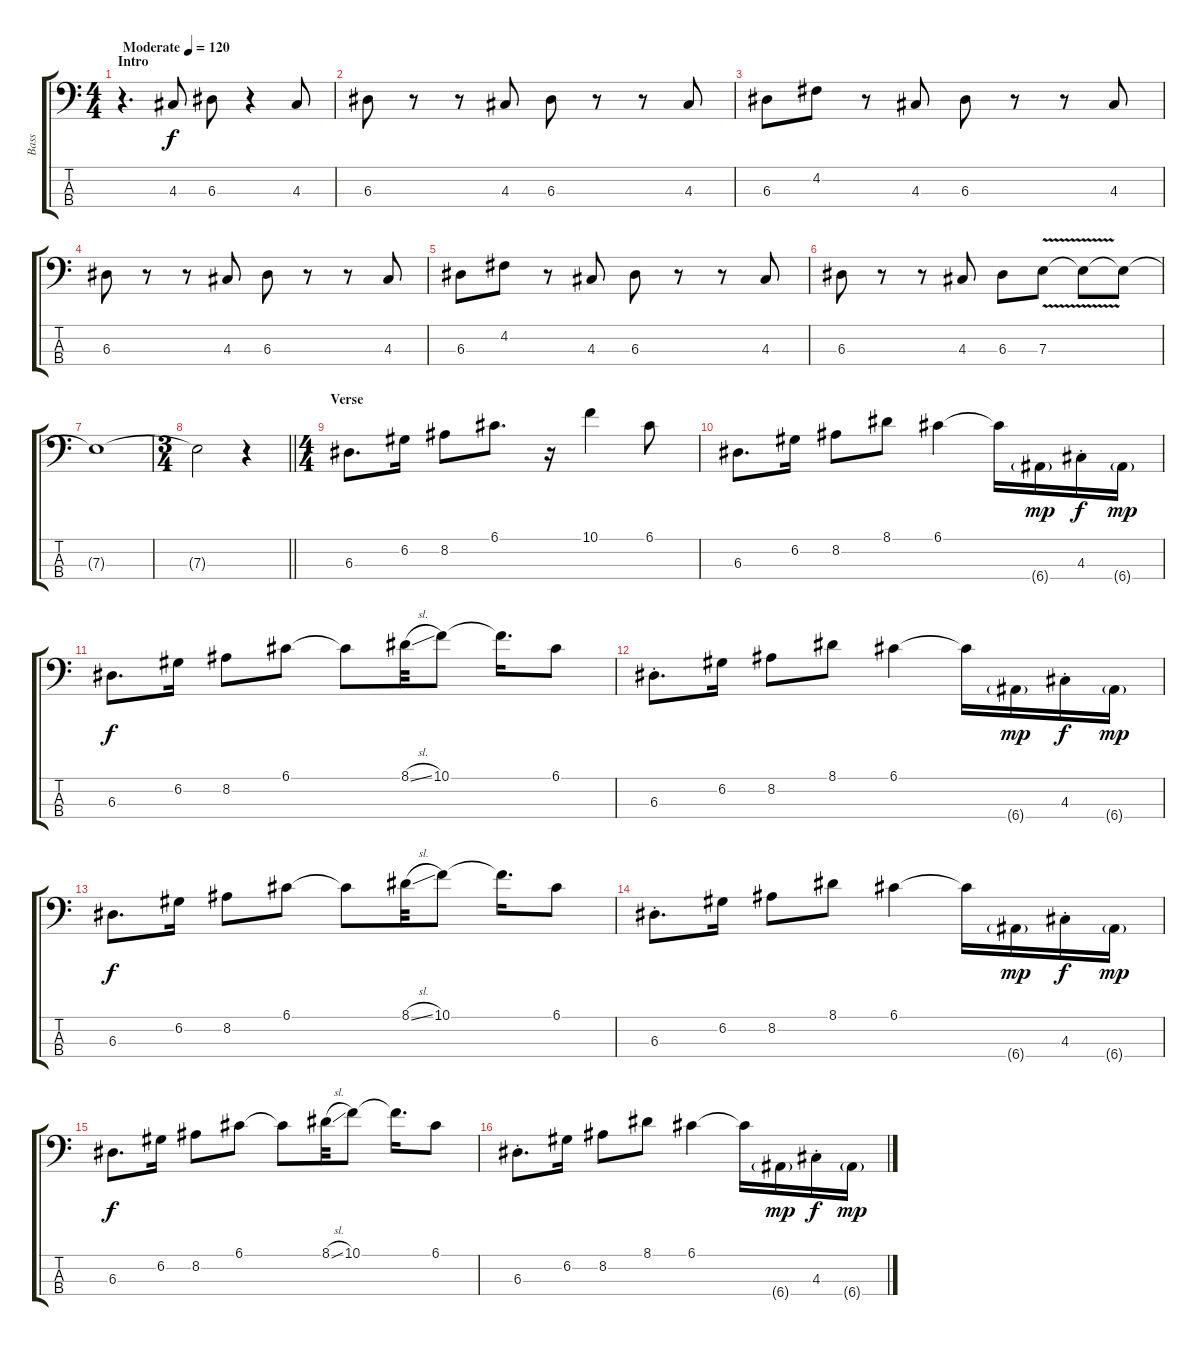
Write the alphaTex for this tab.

\track ("Bass" "Bass") {instrument electricbassfinger}
\staff {score tabs}
\tuning (G2 D2 A1 E1) {hide}
\ts (4 4)
\section ("" "Intro")
\tempo (120 "Moderate")
\clef f4
\ks c
r.4{d dy f instrument electricbassfinger} 4.3.8 6.3.8 r.4 4.3.8 |
6.3.8 r.8 r.8 4.3.8 6.3.8 r.8 r.8 4.3.8 |
6.3.8 4.2.8 r.8 4.3.8 6.3.8 r.8 r.8 4.3.8 |
6.3.8 r.8 r.8 4.3.8 6.3.8 r.8 r.8 4.3.8 |
6.3.8 4.2.8 r.8 4.3.8 6.3.8 r.8 r.8 4.3.8 |
6.3.8 r.8 r.8 4.3.8 6.3.8 7.3{v}.8 7.3{t}.8 7.3{t}.8 |
7.3{t}.1 |
\ts (3 4)
\barLineRight lightlight
7.3{t}.2 r.4 |
\ts (4 4)
\section ("" "Verse")
6.3.8{d} 6.2.16 8.2.8 6.1.8{d} r.16 10.1.4 6.1.8 |
6.3.8{d} 6.2.16 8.2.8 8.1.8 6.1.4 6.1{t}.16 6.4{g}.16{dy mp} 4.3{st}.16{dy f} 6.4{g}.16{dy mp} |
6.3.8{d dy f} 6.2.16 8.2.8 6.1.8 6.1{t}.8 8.1{sl}.32 10.1.8 10.1{t}.16{d} 6.1.8 |
6.3{st}.8{d} 6.2.16 8.2.8 8.1.8 6.1.4 6.1{t}.16 6.4{g}.16{dy mp} 4.3{st}.16{dy f} 6.4{g}.16{dy mp} |
6.3.8{d dy f} 6.2.16 8.2.8 6.1.8 6.1{t}.8 8.1{sl}.32 10.1.8 10.1{t}.16{d} 6.1.8 |
6.3{st}.8{d} 6.2.16 8.2.8 8.1.8 6.1.4 6.1{t}.16 6.4{g}.16{dy mp} 4.3{st}.16{dy f} 6.4{g}.16{dy mp} |
6.3.8{d dy f} 6.2.16 8.2.8 6.1.8 6.1{t}.8 8.1{sl}.32 10.1.8 10.1{t}.16{d} 6.1.8 |
6.3{st}.8{d} 6.2.16 8.2.8 8.1.8 6.1.4 6.1{t}.16 6.4{g}.16{dy mp} 4.3{st}.16{dy f} 6.4{g}.16{dy mp}
